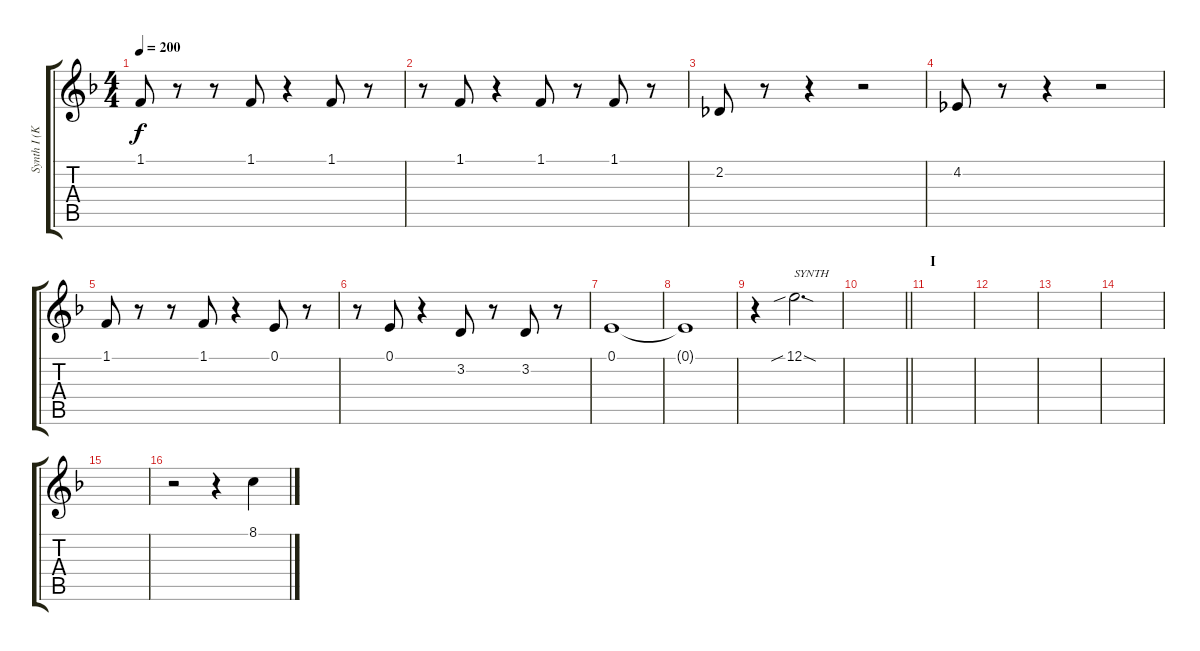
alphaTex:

\track ("Synth I (Kotobuki Tsumugi)" "Synth I (K") {instrument lead1square}
\staff {score tabs}
\tuning (E4 B3 G3 D3 A2 E2) {hide}
\ts (4 4)
\tempo 200
\clef g2
\ks f
1.1.8{dy f} r.8 r.8 1.1.8 r.4 1.1.8 r.8 |
r.8 1.1.8 r.4 1.1.8 r.8 1.1.8 r.8 |
2.2.8 r.8 r.4 r.2 |
4.2.8 r.8 r.4 r.2 |
1.1.8 r.8 r.8 1.1.8 r.4 0.1.8 r.8 |
r.8 0.1.8 r.4 3.2.8 r.8 3.2.8 r.8 |
0.1.1 |
0.1{t}.1 |
r.4 12.1{sib sod}.2{d txt "SYNTH" instrument lead1square} |
\barLineRight lightlight
|
\section ("" "I")
|
|
|
|
|
r.2 r.4 8.1.4
